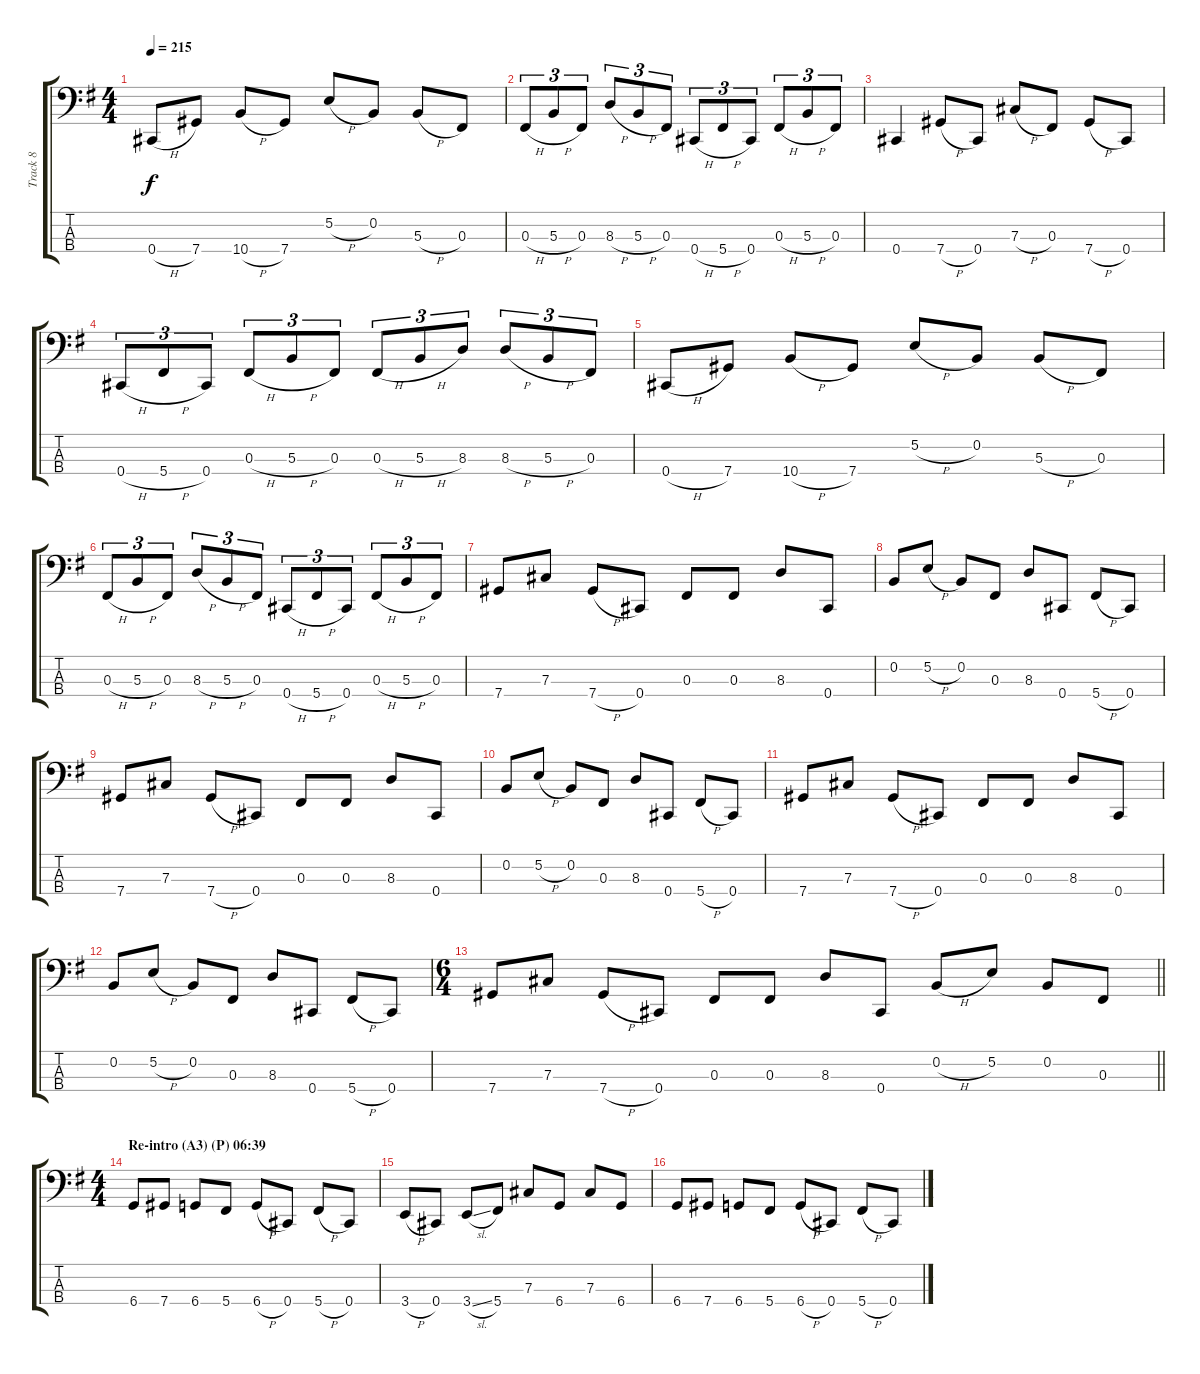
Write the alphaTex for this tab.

\track ("Track 8" "Track 8") {instrument electricbasspick}
\staff {score tabs}
\tuning (E2 B1 Gb1 Db1) {hide}
\ts (4 4)
\tempo 215
\clef f4
\ks eminor
0.4{h}.8{dy f} 7.4.8 10.4{h}.8 7.4.8 5.2{h}.8 0.2.8 5.3{h}.8 0.3.8 |
0.3{h}.8{tu (3 2)} 5.3{h}.8{tu (3 2)} 0.3.8{tu (3 2)} 8.3{h}.8{tu (3 2)} 5.3{h}.8{tu (3 2)} 0.3.8{tu (3 2)} 0.4{h}.8{tu (3 2)} 5.4{h}.8{tu (3 2)} 0.4.8{tu (3 2)} 0.3{h}.8{tu (3 2)} 5.3{h}.8{tu (3 2)} 0.3.8{tu (3 2)} |
0.4.4 7.4{h}.8 0.4.8 7.3{h}.8 0.3.8 7.4{h}.8 0.4.8 |
0.4{h}.8{tu (3 2)} 5.4{h}.8{tu (3 2)} 0.4.8{tu (3 2)} 0.3{h}.8{tu (3 2)} 5.3{h}.8{tu (3 2)} 0.3.8{tu (3 2)} 0.3{h}.8{tu (3 2)} 5.3{h}.8{tu (3 2)} 8.3.8{tu (3 2)} 8.3{h}.8{tu (3 2)} 5.3{h}.8{tu (3 2)} 0.3.8{tu (3 2)} |
0.4{h}.8 7.4.8 10.4{h}.8 7.4.8 5.2{h}.8 0.2.8 5.3{h}.8 0.3.8 |
0.3{h}.8{tu (3 2)} 5.3{h}.8{tu (3 2)} 0.3.8{tu (3 2)} 8.3{h}.8{tu (3 2)} 5.3{h}.8{tu (3 2)} 0.3.8{tu (3 2)} 0.4{h}.8{tu (3 2)} 5.4{h}.8{tu (3 2)} 0.4.8{tu (3 2)} 0.3{h}.8{tu (3 2)} 5.3{h}.8{tu (3 2)} 0.3.8{tu (3 2)} |
7.4.8 7.3.8 7.4{h}.8 0.4.8 0.3.8 0.3.8 8.3.8 0.4.8 |
0.2.8 5.2{h}.8 0.2.8 0.3.8 8.3.8 0.4.8 5.4{h}.8 0.4.8 |
7.4.8 7.3.8 7.4{h}.8 0.4.8 0.3.8 0.3.8 8.3.8 0.4.8 |
0.2.8 5.2{h}.8 0.2.8 0.3.8 8.3.8 0.4.8 5.4{h}.8 0.4.8 |
7.4.8 7.3.8 7.4{h}.8 0.4.8 0.3.8 0.3.8 8.3.8 0.4.8 |
0.2.8 5.2{h}.8 0.2.8 0.3.8 8.3.8 0.4.8 5.4{h}.8 0.4.8 |
\ts (6 4)
\barLineRight lightlight
7.4.8 7.3.8 7.4{h}.8 0.4.8 0.3.8 0.3.8 8.3.8 0.4.8 0.2{h}.8 5.2.8 0.2.8 0.3.8 |
\ts (4 4)
\section ("" "Re-intro (A3) (P) 06:39")
6.4.8 7.4.8 6.4.8 5.4.8 6.4{h}.8 0.4.8 5.4{h}.8 0.4.8 |
3.4{h}.8 0.4.8 3.4{sl}.8 5.4.8 7.3.8 6.4.8 7.3.8 6.4.8 |
6.4.8 7.4.8 6.4.8 5.4.8 6.4{h}.8 0.4.8 5.4{h}.8 0.4.8
